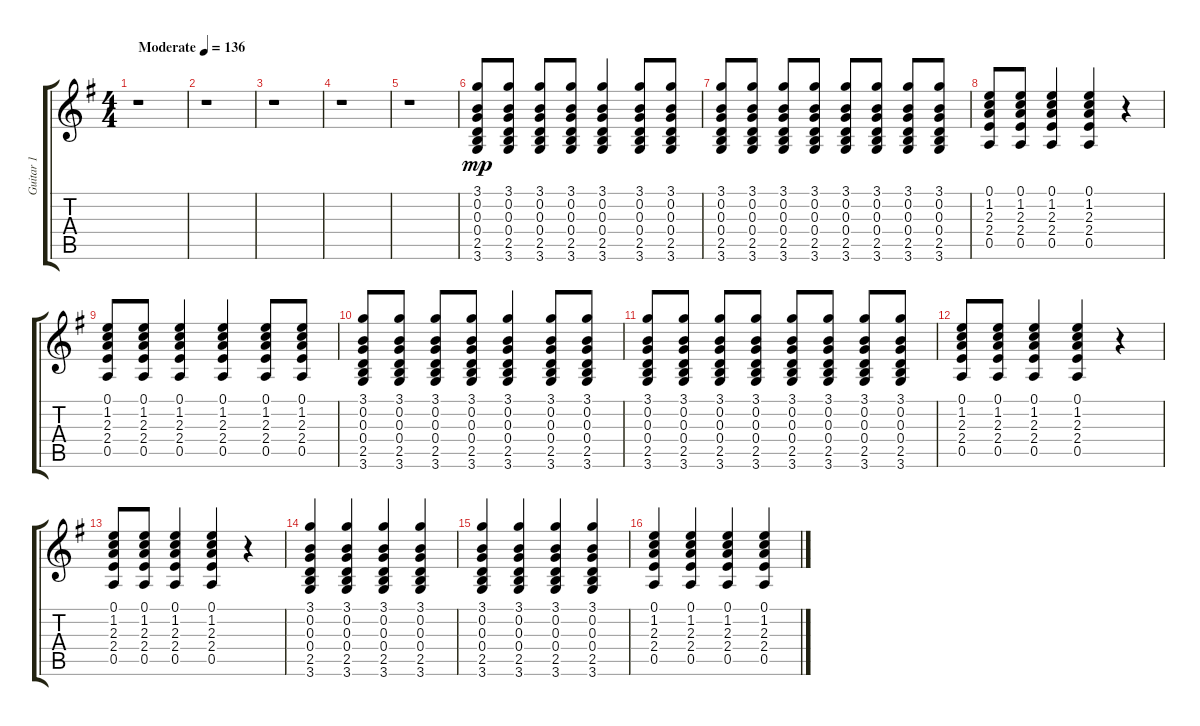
\track ("Guitar 1" "Guitar 1") {instrument electricguitarclean}
\staff {score tabs}
\tuning (E4 B3 G3 D3 A2 E2) {hide}
\ts (4 4)
\tempo (136 "Moderate")
\clef g2
\ks g
r.1{dy mp instrument electricguitarclean} |
r.1 |
r.1 |
r.1 |
r.1 |
(3.1 0.2 0.3 0.4 2.5 3.6).8 (3.1 0.2 0.3 0.4 2.5 3.6).8 (3.1 0.2 0.3 0.4 2.5 3.6).8 (3.1 0.2 0.3 0.4 2.5 3.6).8 (3.1 0.2 0.3 0.4 2.5 3.6).4 (3.1 0.2 0.3 0.4 2.5 3.6).8 (3.1 0.2 0.3 0.4 2.5 3.6).8 |
(3.1 0.2 0.3 0.4 2.5 3.6).8 (3.1 0.2 0.3 0.4 2.5 3.6).8 (3.1 0.2 0.3 0.4 2.5 3.6).8 (3.1 0.2 0.3 0.4 2.5 3.6).8 (3.1 0.2 0.3 0.4 2.5 3.6).8 (3.1 0.2 0.3 0.4 2.5 3.6).8 (3.1 0.2 0.3 0.4 2.5 3.6).8 (3.1 0.2 0.3 0.4 2.5 3.6).8 |
(0.1 1.2 2.3 2.4 0.5).8 (0.1 1.2 2.3 2.4 0.5).8 (0.1 1.2 2.3 2.4 0.5).4 (0.1 1.2 2.3 2.4 0.5).4 r.4 |
(0.1 1.2 2.3 2.4 0.5).8 (0.1 1.2 2.3 2.4 0.5).8 (0.1 1.2 2.3 2.4 0.5).4 (0.1 1.2 2.3 2.4 0.5).4 (0.1 1.2 2.3 2.4 0.5).8 (0.1 1.2 2.3 2.4 0.5).8 |
(3.1 0.2 0.3 0.4 2.5 3.6).8 (3.1 0.2 0.3 0.4 2.5 3.6).8 (3.1 0.2 0.3 0.4 2.5 3.6).8 (3.1 0.2 0.3 0.4 2.5 3.6).8 (3.1 0.2 0.3 0.4 2.5 3.6).4 (3.1 0.2 0.3 0.4 2.5 3.6).8 (3.1 0.2 0.3 0.4 2.5 3.6).8 |
(3.1 0.2 0.3 0.4 2.5 3.6).8 (3.1 0.2 0.3 0.4 2.5 3.6).8 (3.1 0.2 0.3 0.4 2.5 3.6).8 (3.1 0.2 0.3 0.4 2.5 3.6).8 (3.1 0.2 0.3 0.4 2.5 3.6).8 (3.1 0.2 0.3 0.4 2.5 3.6).8 (3.1 0.2 0.3 0.4 2.5 3.6).8 (3.1 0.2 0.3 0.4 2.5 3.6).8 |
(0.1 1.2 2.3 2.4 0.5).8 (0.1 1.2 2.3 2.4 0.5).8 (0.1 1.2 2.3 2.4 0.5).4 (0.1 1.2 2.3 2.4 0.5).4 r.4 |
(0.1 1.2 2.3 2.4 0.5).8 (0.1 1.2 2.3 2.4 0.5).8 (0.1 1.2 2.3 2.4 0.5).4 (0.1 1.2 2.3 2.4 0.5).4 r.4 |
(3.1 0.2 0.3 0.4 2.5 3.6).4 (3.1 0.2 0.3 0.4 2.5 3.6).4 (3.1 0.2 0.3 0.4 2.5 3.6).4 (3.1 0.2 0.3 0.4 2.5 3.6).4 |
(3.1 0.2 0.3 0.4 2.5 3.6).4 (3.1 0.2 0.3 0.4 2.5 3.6).4 (3.1 0.2 0.3 0.4 2.5 3.6).4 (3.1 0.2 0.3 0.4 2.5 3.6).4 |
(0.1 1.2 2.3 2.4 0.5).4 (0.1 1.2 2.3 2.4 0.5).4 (0.1 1.2 2.3 2.4 0.5).4 (0.1 1.2 2.3 2.4 0.5).4
